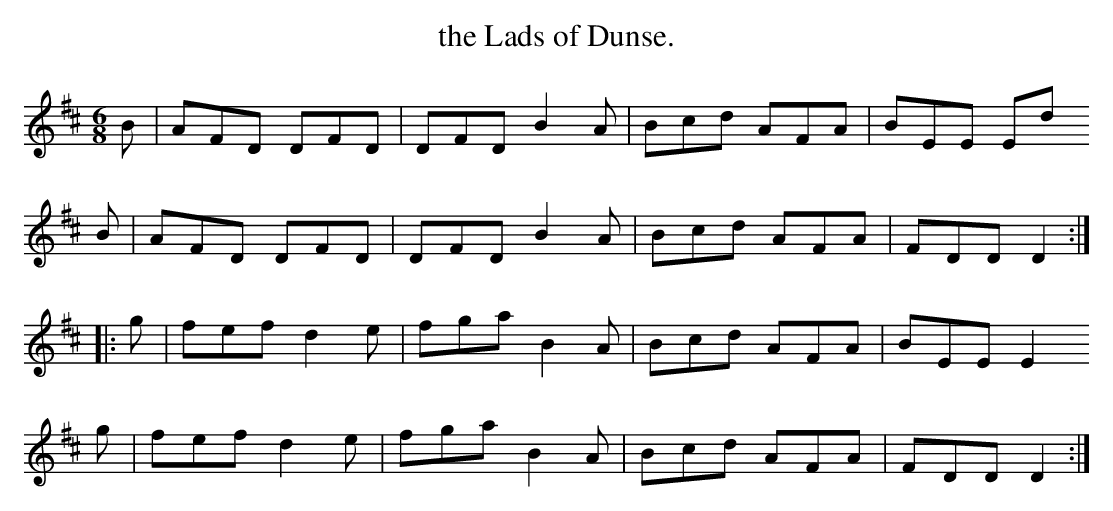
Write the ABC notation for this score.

X:1
T:the Lads of Dunse.
M:6/8
L:1/8
K:D
B|AFD DFD|DFD B2A|Bcd AFA|BEE Ed
B|AFD DFD|DFD B2A|Bcd AFA|FDD D2:|
|:g|fef d2e|fga B2A|Bcd AFA|BEE E2
g|fef d2e|fga B2A|Bcd AFA|FDD D2:|
